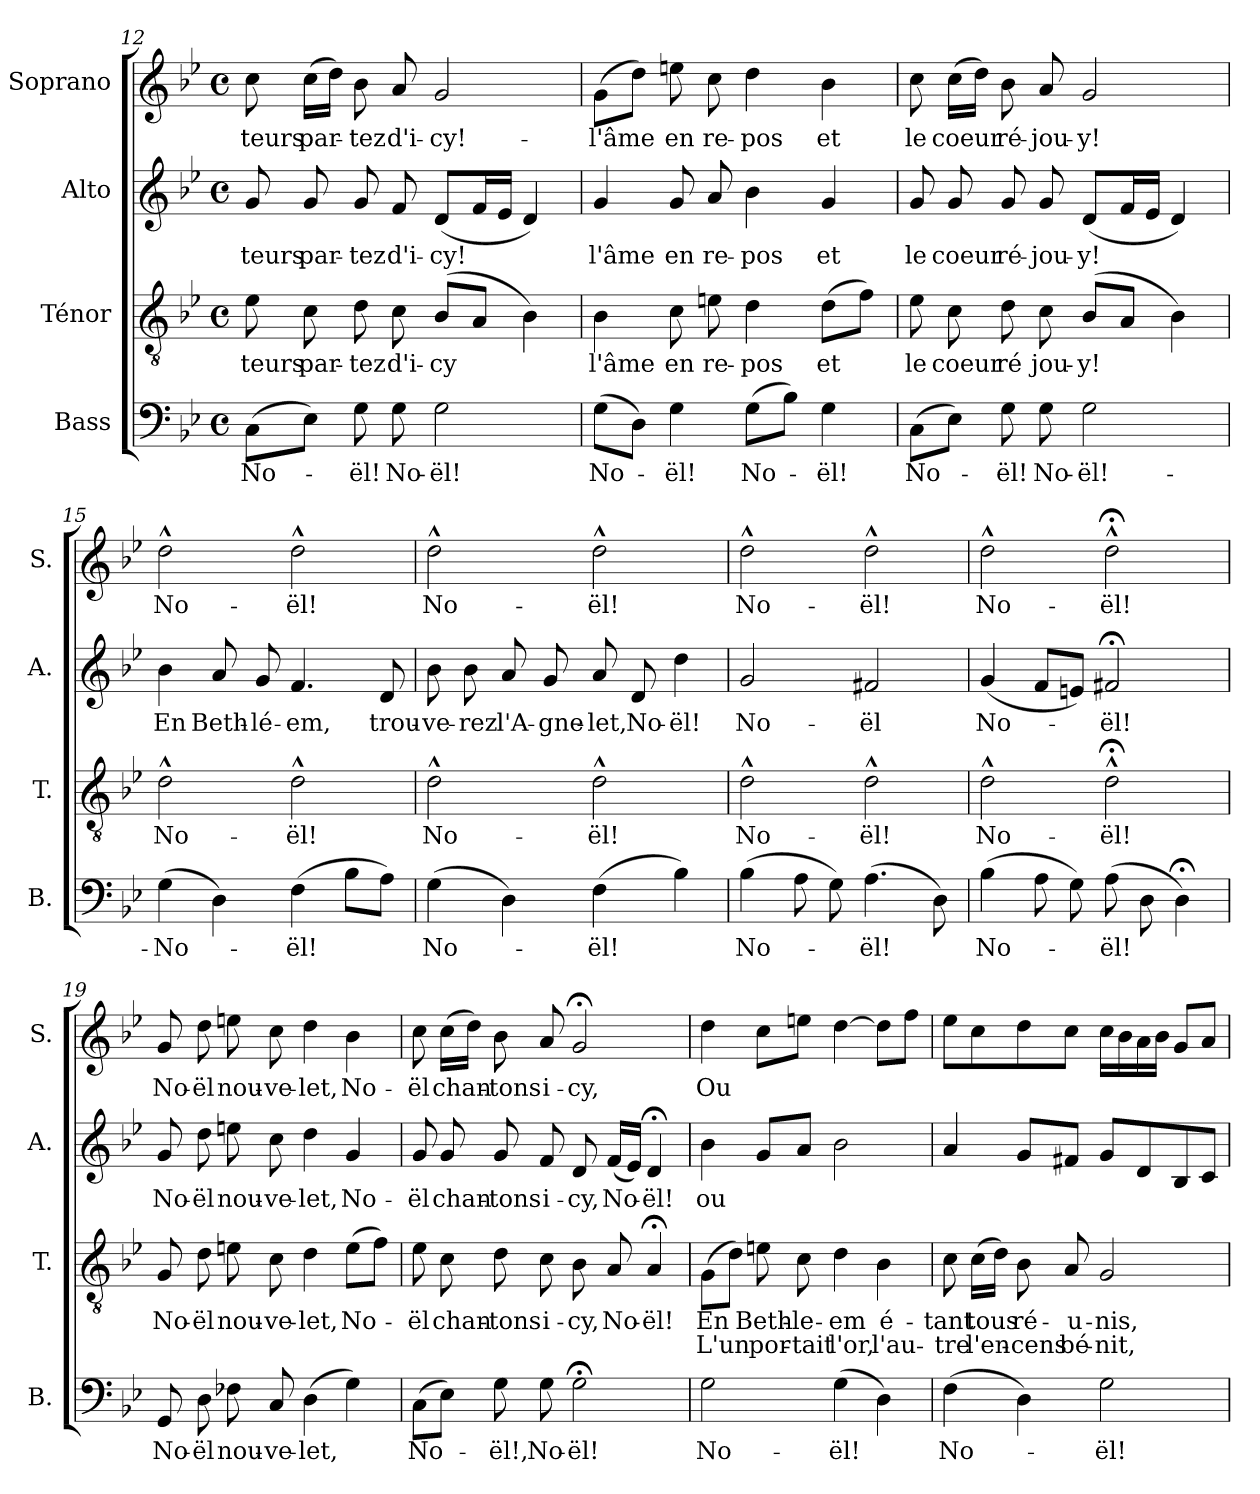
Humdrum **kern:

**kern	**text	**kern	**text	**text	**kern	**text	**kern	**text
*part4	*part4	*part3	*part3	*part3	*part2	*part2	*part1	*part1
*staff4	*staff4	*staff3	*staff3	*staff3	*staff2	*staff2	*staff1	*staff1
*I"Bass	*	*I"Ténor	*	*	*I"Alto	*	*I"Soprano	*
*I'B.	*	*I'T.	*	*	*I'A.	*	*I'S.	*
*clefF4	*	*clefGv2	*	*	*clefG2	*	*clefG2	*
*k[b-e-]	*	*k[b-e-]	*	*	*k[b-e-]	*	*k[b-e-]	*
*M4/4	*	*M4/4	*	*	*M4/4	*	*M4/4	*
*met(c)	*	*met(c)	*	*	*met(c)	*	*met(c)	*
=12	=12	=12	=12	=12	=12	=12	=12	=12
!	!LO:LY:b	!	!LO:LY:b	!	!	!LO:LY:b	!	!LO:LY:b
(8C\L	No-	8e-\	-teurs	.	8g/	-teurs	8cc\	-teurs
!	!	!	!LO:LY:b	!	!	!LO:LY:b	!	!LO:LY:b
8E-\J)	.	8c\	par-	.	8g/	par-	(16cc\LL	par-
.	.	.	.	.	.	.	16dd\JJ)	.
!	!LO:LY:b	!	!LO:LY:b	!	!	!LO:LY:b	!	!LO:LY:b
8G\	-ël!	8d\	-tez	.	8g/	-tez	8b-\	-tez
!	!LO:LY:b	!	!LO:LY:b	!	!	!LO:LY:b	!	!LO:LY:b
8G\	No-	8c\	d'i-	.	8f/	d'i-	8a/	d'i-
!	!LO:LY:b	!	!LO:LY:b	!	!	!LO:LY:b	!	!LO:LY:b
2G\	-ël!	(8B-/L	-cy	.	(8d/L	-cy!	2g/	-cy!-
.	.	8A/J	.	.	16f/L	.	.	.
.	.	.	.	.	16e-/JJ	.	.	.
.	.	4B-\)	.	.	4d/)	.	.	.
=13	=13	=13	=13	=13	=13	=13	=13	=13
!	!LO:LY:b	!	!LO:LY:b	!	!	!LO:LY:b	!	!LO:LY:b
(8G\L	No-	4B-\	l'âme	.	4g/	l'âme	(8g\L	l'âme
8D\J)	.	.	.	.	.	.	8dd\J)	.
!	!LO:LY:b	!	!LO:LY:b	!	!	!LO:LY:b	!	!LO:LY:b
4G\	-ël!	8c\	en	.	8g/	en	8een\	en
!	!	!	!LO:LY:b	!	!	!LO:LY:b	!	!LO:LY:b
.	.	8en\	re-	.	8a/	re-	8cc\	re-
!	!LO:LY:b	!	!LO:LY:b	!	!	!LO:LY:b	!	!LO:LY:b
(8G\L	No-	4d\	-pos	.	4b-\	-pos	4dd\	-pos
8B-\J)	.	.	.	.	.	.	.	.
!	!LO:LY:b	!	!LO:LY:b	!	!	!LO:LY:b	!	!LO:LY:b
4G\	-ël!	(8d\L	et	.	4g/	et	4b-\	et
.	.	8f\J)	.	.	.	.	.	.
=14	=14	=14	=14	=14	=14	=14	=14	=14
!	!LO:LY:b	!	!LO:LY:b	!	!	!LO:LY:b	!	!LO:LY:b
(8C\L	No-	8e-\	le	.	8g/	le	8cc\	le
!	!	!	!LO:LY:b	!	!	!LO:LY:b	!	!LO:LY:b
8E-\J)	.	8c\	coeur	.	8g/	coeur	(16cc\LL	coeur
.	.	.	.	.	.	.	16dd\JJ)	.
!	!LO:LY:b	!	!LO:LY:b	!	!	!LO:LY:b	!	!LO:LY:b
8G\	-ël!	8d\	ré	.	8g/	ré-	8b-\	ré-
!	!LO:LY:b	!	!LO:LY:b	!	!	!LO:LY:b	!	!LO:LY:b
8G\	No-	8c\	jou-	.	8g/	-jou-	8a/	-jou-
!	!LO:LY:b	!	!LO:LY:b	!	!	!LO:LY:b	!	!LO:LY:b
2G\	-ël!-	(8B-/L	-y!	.	(8d/L	-y!	2g/	-y!
.	.	8A/J	.	.	16f/L	.	.	.
.	.	.	.	.	16e-/JJ	.	.	.
.	.	4B-\)	.	.	4d/)	.	.	.
!!LO:LB:g=z
=15	=15	=15	=15	=15	=15	=15	=15	=15
!	!LO:LY:b	!	!LO:LY:b	!	!	!LO:LY:b	!	!LO:LY:b
(4G\	No-	2d^^\	No-	.	4b-\	En	2dd^^\	No-
!	!	!	!	!	!	!LO:LY:b	!	!
4D\)	.	.	.	.	8a/	Beth-	.	.
!	!	!	!	!	!	!LO:LY:b	!	!
.	.	.	.	.	8g/	-lé-	.	.
!	!LO:LY:b	!	!LO:LY:b	!	!	!LO:LY:b	!	!LO:LY:b
(4F\	-ël!	2d^^\	-ël!	.	4.f/	-em,	2dd^^\	-ël!
8B-\L	.	.	.	.	.	.	.	.
!	!	!	!	!	!	!LO:LY:b	!	!
8A\J)	.	.	.	.	8d/	trou-	.	.
=16	=16	=16	=16	=16	=16	=16	=16	=16
!	!LO:LY:b	!	!LO:LY:b	!	!	!LO:LY:b	!	!LO:LY:b
(4G\	No-	2d^^\	No-	.	8b-\	-ve-	2dd^^\	No-
!	!	!	!	!	!	!LO:LY:b	!	!
.	.	.	.	.	8b-\	-rez	.	.
!	!	!	!	!	!	!LO:LY:b	!	!
4D\)	.	.	.	.	8a/	l'A-	.	.
!	!	!	!	!	!	!LO:LY:b	!	!
.	.	.	.	.	8g/	-gne-	.	.
!	!LO:LY:b	!	!LO:LY:b	!	!	!LO:LY:b	!	!LO:LY:b
(4F\	-ël!	2d^^\	-ël!	.	8a/	-let,	2dd^^\	-ël!
!	!	!	!	!	!	!LO:LY:b	!	!
.	.	.	.	.	8d/	No-	.	.
!	!	!	!	!	!	!LO:LY:b	!	!
4B-\)	.	.	.	.	4dd\	-ël!	.	.
=17	=17	=17	=17	=17	=17	=17	=17	=17
!	!LO:LY:b	!	!LO:LY:b	!	!	!LO:LY:b	!	!LO:LY:b
(4B-\	No-	2d^^\	No-	.	2g/	No-	2dd^^\	No-
8A\	.	.	.	.	.	.	.	.
8G\)	.	.	.	.	.	.	.	.
!	!LO:LY:b	!	!LO:LY:b	!	!	!LO:LY:b	!	!LO:LY:b
(4.A\	-ël!	2d^^\	-ël!	.	2f#X/	-ël	2dd^^\	-ël!
8D\)	.	.	.	.	.	.	.	.
=18	=18	=18	=18	=18	=18	=18	=18	=18
!	!LO:LY:b	!	!LO:LY:b	!	!	!LO:LY:b	!	!LO:LY:b
(4B-\	No-	2d^^\	No-	.	(4g/	No-	2dd^^\	No-
8A\	.	.	.	.	8f/L	.	.	.
8G\)	.	.	.	.	8en/J)	.	.	.
!	!LO:LY:b	!	!LO:LY:b	!	!	!LO:LY:b	!	!LO:LY:b
(8A\	-ël!	2d;<^^\	-ël!	.	2f#X;</	-ël!	2dd;<^^\	-ël!
8D\	.	.	.	.	.	.	.	.
4D;<\)	.	.	.	.	.	.	.	.
!!LO:LB:g=z
=19	=19	=19	=19	=19	=19	=19	=19	=19
!	!LO:LY:b	!	!LO:LY:b	!	!	!LO:LY:b	!	!LO:LY:b
8GG/	No-	8G/	No-	.	8g/	No-	8g/	No-
!	!LO:LY:b	!	!LO:LY:b	!	!	!LO:LY:b	!	!LO:LY:b
8D\	-ël	8d\	-ël	.	8dd\	-ël	8dd\	-ël
!	!LO:LY:b	!	!LO:LY:b	!	!	!LO:LY:b	!	!LO:LY:b
8F-X\	nou-	8en\	nou-	.	8een\	nou-	8een\	nou-
!	!LO:LY:b	!	!LO:LY:b	!	!	!LO:LY:b	!	!LO:LY:b
8C/	-ve-	8c\	-ve-	.	8cc\	-ve-	8cc\	-ve-
!	!LO:LY:b	!	!LO:LY:b	!	!	!LO:LY:b	!	!LO:LY:b
(4D\	-let,	4d\	-let,	.	4dd\	-let,	4dd\	-let,
!	!	!	!LO:LY:b	!	!	!LO:LY:b	!	!LO:LY:b
4G\)	.	(8e\L	No-	.	4g/	No-	4b-\	No-
.	.	8f\J)	.	.	.	.	.	.
=20	=20	=20	=20	=20	=20	=20	=20	=20
!	!LO:LY:b	!	!LO:LY:b	!	!	!LO:LY:b	!	!LO:LY:b
(8C\L	No-	8e-\	-ël	.	8g/	-ël	8cc\	-ël
!	!	!	!LO:LY:b	!	!	!LO:LY:b	!	!LO:LY:b
8E-\J)	.	8c\	chan-	.	8g/	chan-	(16cc\LL	chan-
.	.	.	.	.	.	.	16dd\JJ)	.
!	!LO:LY:b	!	!LO:LY:b	!	!	!LO:LY:b	!	!LO:LY:b
8G\	-ël!,	8d\	-tons	.	8g/	-tons	8b-\	-tons
!	!LO:LY:b	!	!LO:LY:b	!	!	!LO:LY:b	!	!LO:LY:b
8G\	No-	8c\	i-	.	8f/	i-	8a/	i-
!	!LO:LY:b	!	!LO:LY:b	!	!	!LO:LY:b	!	!LO:LY:b
2G;<\	-ël!	8B-\	-cy,	.	8d/	-cy,	2g;</	-cy,
!	!	!	!LO:LY:b	!	!	!LO:LY:b	!	!
.	.	8A/	No-	.	(16f/LL	No-	.	.
.	.	.	.	.	16e-/JJ)	.	.	.
!	!	!	!LO:LY:b	!	!	!LO:LY:b	!	!
.	.	4A;</	-ël!	.	4d;</	-ël!	.	.
!!LO:PB:g=z
=21	=21	=21	=21	=21	=21	=21	=21	=21
!	!LO:LY:b	!	!LO:LY:b	!LO:LY:b	!	!LO:LY:b	!	!LO:LY:b
2G\	No-	(8G\L	En	L'un	4b-\	ou	4dd\	Ou
.	.	8d\J)	.	.	.	.	.	.
!	!	!	!LO:LY:b	!LO:LY:b	!	!	!	!
.	.	8en\	Beth-	por-	8g/L	.	8cc\L	.
!	!	!	!LO:LY:b	!LO:LY:b	!	!	!	!
.	.	8c\	-le-	-tait	8a/J	.	8een\J	.
!	!LO:LY:b	!	!LO:LY:b	!LO:LY:b	!	!	!	!
(4G\	-ël!	4d\	-em	l'or,	2b-\	.	[4dd\	.
!	!	!	!LO:LY:b	!LO:LY:b	!	!	!	!
4D\)	.	4B-\	é-	l'au-	.	.	8dd\L]	.
.	.	.	.	.	.	.	8ff\J	.
=22	=22	=22	=22	=22	=22	=22	=22	=22
!	!LO:LY:b	!	!LO:LY:b	!LO:LY:b	!	!	!	!
(4F\	No-	8c\	-tant	-tre	4a/	.	8ee-\L	.
!	!	!	!LO:LY:b	!LO:LY:b	!	!	!	!
.	.	(16c\LL	tous	l'en-	.	.	8cc\	.
.	.	16d\JJ)	.	.	.	.	.	.
!	!	!	!LO:LY:b	!LO:LY:b	!	!	!	!
4D\)	.	8B-\	ré-	-cens	8g/L	.	8dd\	.
!	!	!	!LO:LY:b	!LO:LY:b	!	!	!	!
.	.	8A/	-u-	bé-	8f#X/J	.	8cc\J	.
!	!LO:LY:b	!	!LO:LY:b	!LO:LY:b	!	!	!	!
2G\	-ël!	2G/	-nis,	-nit,	8g/L	.	16cc\LL	.
.	.	.	.	.	.	.	16b-\	.
.	.	.	.	.	8d/	.	16a\	.
.	.	.	.	.	.	.	16b-\JJ	.
.	.	.	.	.	8B-/	.	8g/L	.
.	.	.	.	.	8c/J	.	8a/J	.
=	=	=	=	=	=	=	=	=
*-	*-	*-	*-	*-	*-	*-	*-	*-
